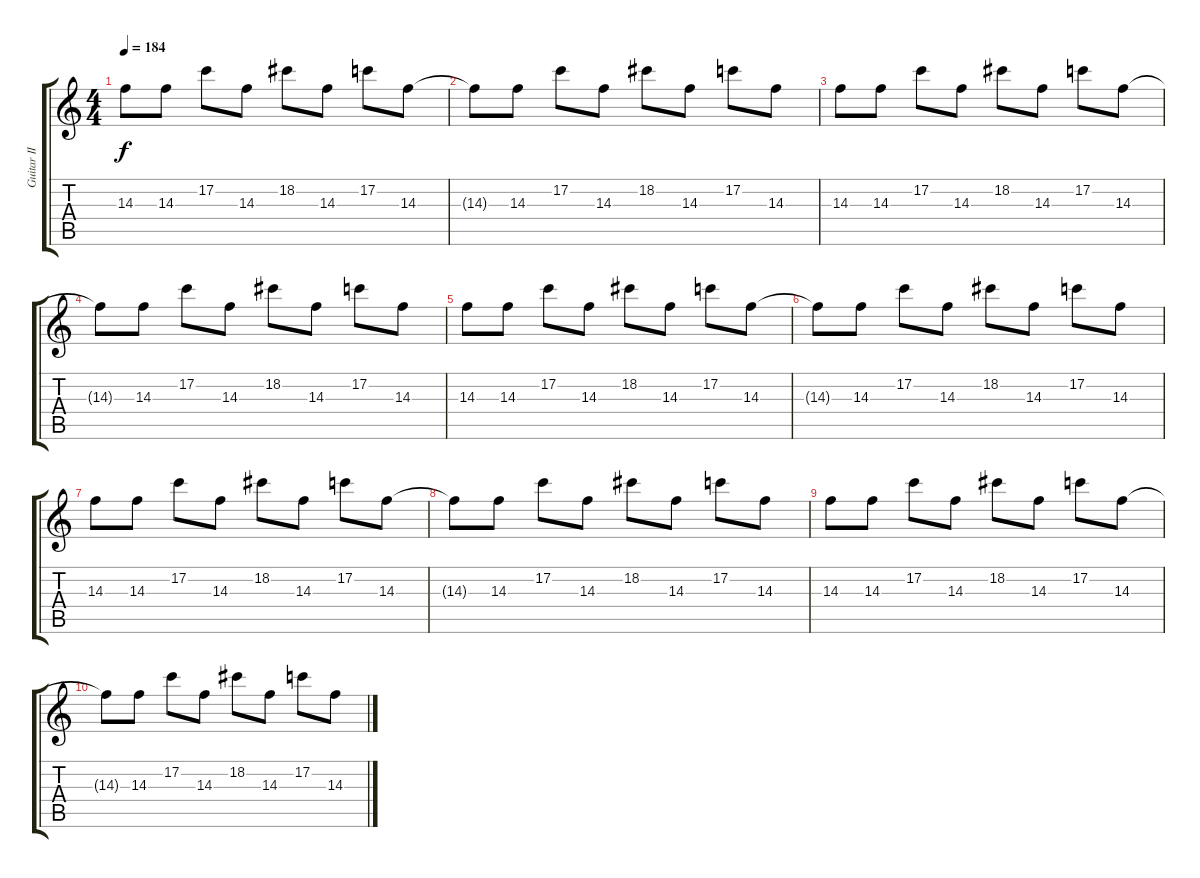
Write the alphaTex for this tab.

\track ("Guitar II" "Guitar II") {instrument distortionguitar bank 255}
\staff {score tabs}
\tuning (C4 G3 Eb3 Bb2 F2 C2) {hide}
\ts (4 4)
\tempo 184
\clef g2
\ks aminor
14.3.8{dy f} 14.3.8 17.2.8 14.3.8 18.2.8 14.3.8 17.2.8 14.3.8 |
14.3{t}.8 14.3.8 17.2.8 14.3.8 18.2.8 14.3.8 17.2.8 14.3.8 |
14.3.8 14.3.8 17.2.8 14.3.8 18.2.8 14.3.8 17.2.8 14.3.8 |
14.3{t}.8 14.3.8 17.2.8 14.3.8 18.2.8 14.3.8 17.2.8 14.3.8 |
14.3.8 14.3.8 17.2.8 14.3.8 18.2.8 14.3.8 17.2.8 14.3.8 |
14.3{t}.8 14.3.8 17.2.8 14.3.8 18.2.8 14.3.8 17.2.8 14.3.8 |
14.3.8 14.3.8 17.2.8 14.3.8 18.2.8 14.3.8 17.2.8 14.3.8 |
14.3{t}.8 14.3.8 17.2.8 14.3.8 18.2.8 14.3.8 17.2.8 14.3.8 |
14.3.8 14.3.8 17.2.8 14.3.8 18.2.8 14.3.8 17.2.8 14.3.8 |
14.3{t}.8 14.3.8 17.2.8 14.3.8 18.2.8 14.3.8 17.2.8 14.3.8
